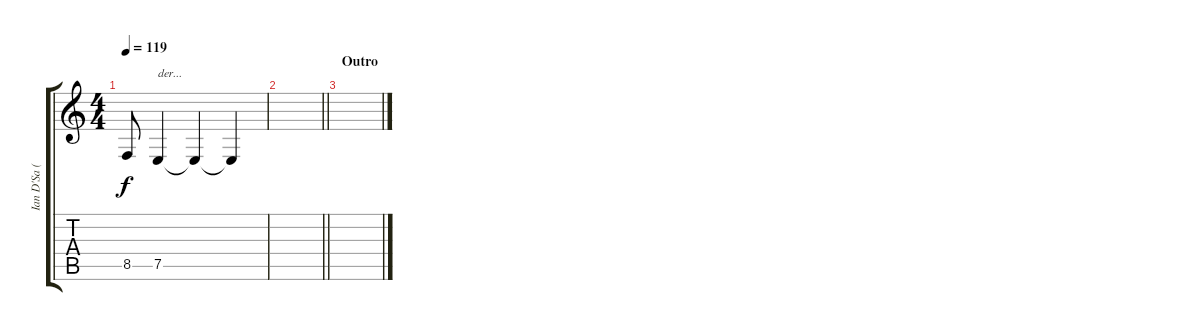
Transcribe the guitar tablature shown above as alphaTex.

\track ("Ian D'Sa (Vocals 2 - Sung By Jon Live)" "Ian D'Sa (") {instrument violin}
\staff {score tabs}
\tuning (E4 B3 G3 D3 A2 E2) {hide}
\ts (4 4)
\tempo 119
\clef g2
\ks c
8.5{t}.8{dy f} 7.5.4{txt "der..."} 7.5{t}.4 7.5{t}.4 |
\barLineRight lightlight
|
\section ("" "Outro")
